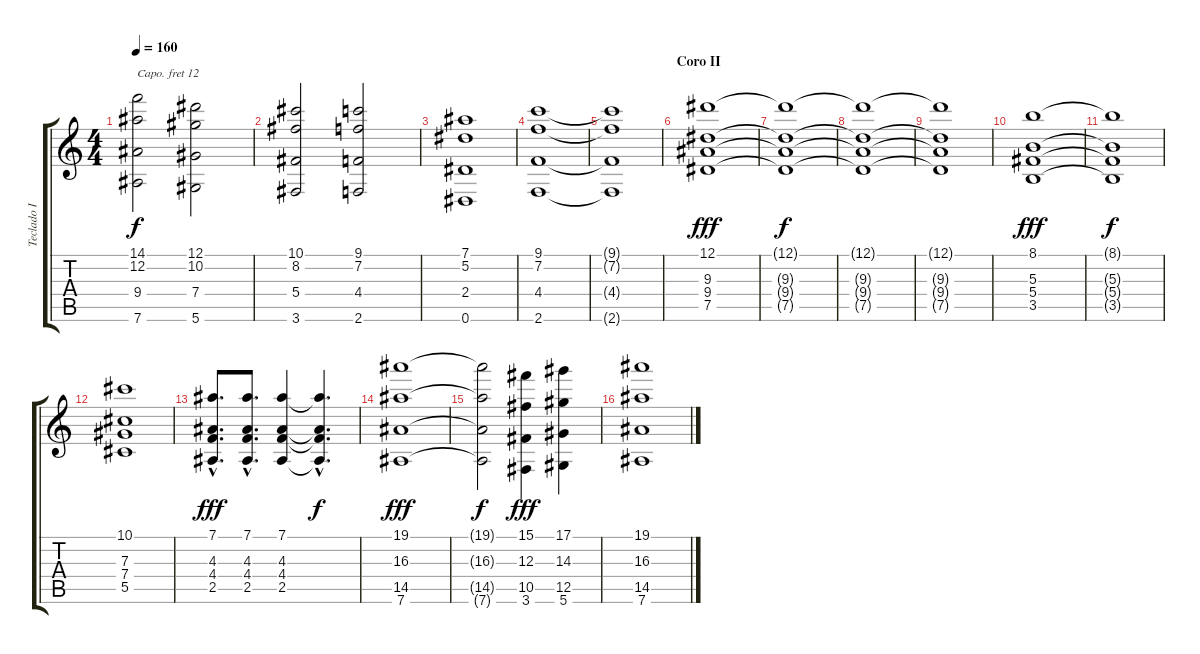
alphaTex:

\track ("Teclado I" "Teclado I") {instrument stringensemble1}
\staff {score tabs}
\capo 12
\tuning (Eb4 Bb3 Gb3 Db3 Ab2 Eb2) {hide}
\ts (4 4)
\tempo 160
\clef g2
\ks c
(14.1 12.2 9.4 7.6).2{dy f} (12.1 10.2 7.4 5.6).2 |
(10.1 8.2 5.4 3.6).2 (9.1 7.2 4.4 2.6).2 |
(7.1 5.2 2.4 0.6).1 |
(9.1 7.2 4.4 2.6).1 |
(9.1{t} 7.2{t} 4.4{t} 2.6{t}).1 |
\section ("" "Coro II")
(12.1 9.3 9.4 7.5).1{dy fff volume 10 instrument stringensemble1} |
(12.1{t} 9.3{t} 9.4{t} 7.5{t}).1{dy f} |
(12.1{t} 9.3{t} 9.4{t} 7.5{t}).1 |
(12.1{t} 9.3{t} 9.4{t} 7.5{t}).1 |
(8.1 5.3 5.4 3.5).1{dy fff} |
(8.1{t} 5.3{t} 5.4{t} 3.5{t}).1{dy f} |
(10.1 7.3 7.4 5.5).1 |
(7.1{hac} 4.3{hac} 4.4{hac} 2.5{hac}).8{d dy fff} (7.1{hac} 4.3{hac} 4.4{hac} 2.5{hac}).8{d} (7.1 4.3 4.4 2.5).4 (7.1{hac t} 4.3{hac t} 4.4{hac t} 2.5{hac t}).4{d dy f} |
(19.1 16.3 14.5 7.6).1{dy fff volume 11 instrument stringensemble1} |
(19.1{t} 16.3{t} 14.5{t} 7.6{t}).2{dy f} (15.1 12.3 10.5 3.6).4{dy fff} (17.1 14.3 12.5 5.6).4 |
(19.1 16.3 14.5 7.6).1
